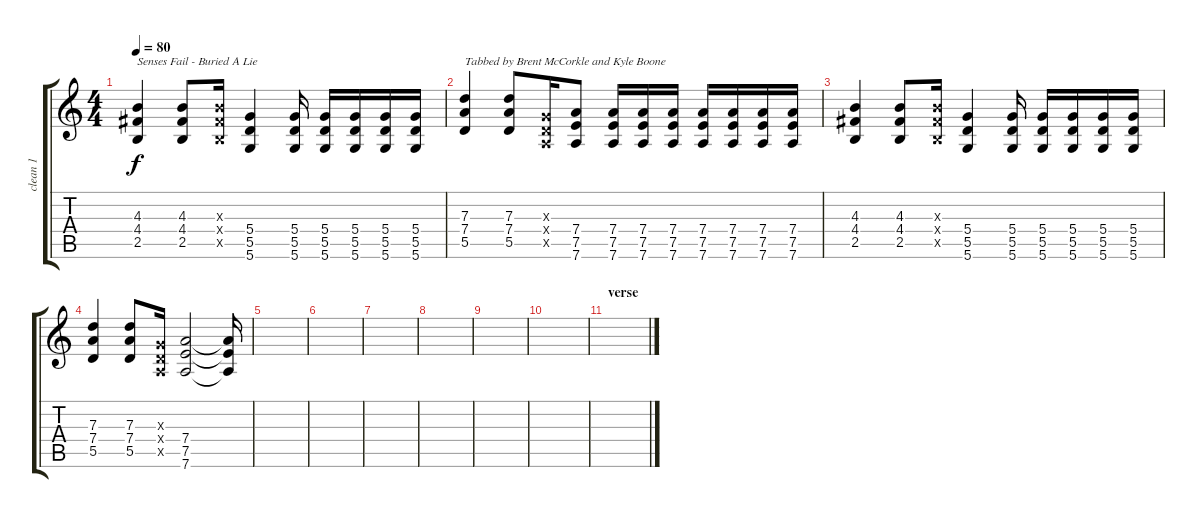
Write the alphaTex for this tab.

\track ("clean 1" "clean 1") {instrument acousticguitarsteel}
\staff {score tabs}
\tuning (E4 B3 G3 D3 A2 D2) {hide}
\ts (4 4)
\tempo 80
\clef g2
\ks c
(4.3 4.4 2.5).4{txt "Senses Fail - Buried A Lie" dy f instrument acousticguitarsteel} (4.3 4.4 2.5).8 (4.3{x} 4.4{x} 2.5{x}).16 (5.4 5.5 5.6).4 (5.4 5.5 5.6).16 (5.4 5.5 5.6).16 (5.4 5.5 5.6).16 (5.4 5.5 5.6).16 (5.4 5.5 5.6).16 |
(7.3 7.4 5.5).4{txt "Tabbed by Brent McCorkle and Kyle Boone"} (7.3 7.4 5.5).8 (0.3{x} 0.4{x} 0.5{x}).16 (7.4 7.5 7.6).8 (7.4 7.5 7.6).16 (7.4 7.5 7.6).16 (7.4 7.5 7.6).16 (7.4 7.5 7.6).16 (7.4 7.5 7.6).16 (7.4 7.5 7.6).16 (7.4 7.5 7.6).16 |
(4.3 4.4 2.5).4 (4.3 4.4 2.5).8 (4.3{x} 4.4{x} 2.5{x}).16 (5.4 5.5 5.6).4 (5.4 5.5 5.6).16 (5.4 5.5 5.6).16 (5.4 5.5 5.6).16 (5.4 5.5 5.6).16 (5.4 5.5 5.6).16 |
(7.3 7.4 5.5).4 (7.3 7.4 5.5).8 (0.3{x} 0.4{x} 0.5{x}).16 (7.4 7.5 7.6).2 (7.4{t} 7.5{t} 7.6{t}).16 |
|
|
|
|
|
|
\section ("" "verse")
